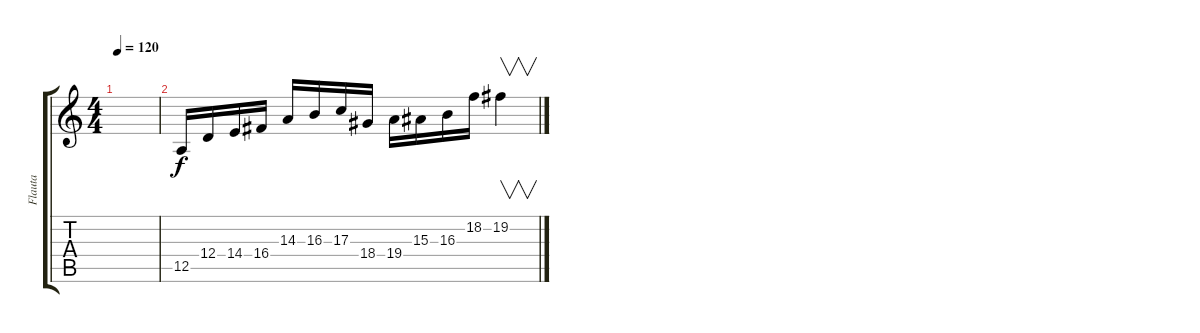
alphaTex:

\track ("Flauta" "Flauta") {instrument flute}
\staff {score tabs}
\tuning (E4 B3 G3 D3 A2 E2) {hide}
\ts (4 4)
\tempo 120
\clef g2
\ks c
|
12.5.16 12.4.16 14.4.16 16.4.16 14.3.16 16.3.16 17.3.16 18.4.16 19.4.16 15.3.16 16.3.16 18.2.16 19.2.4{v}
